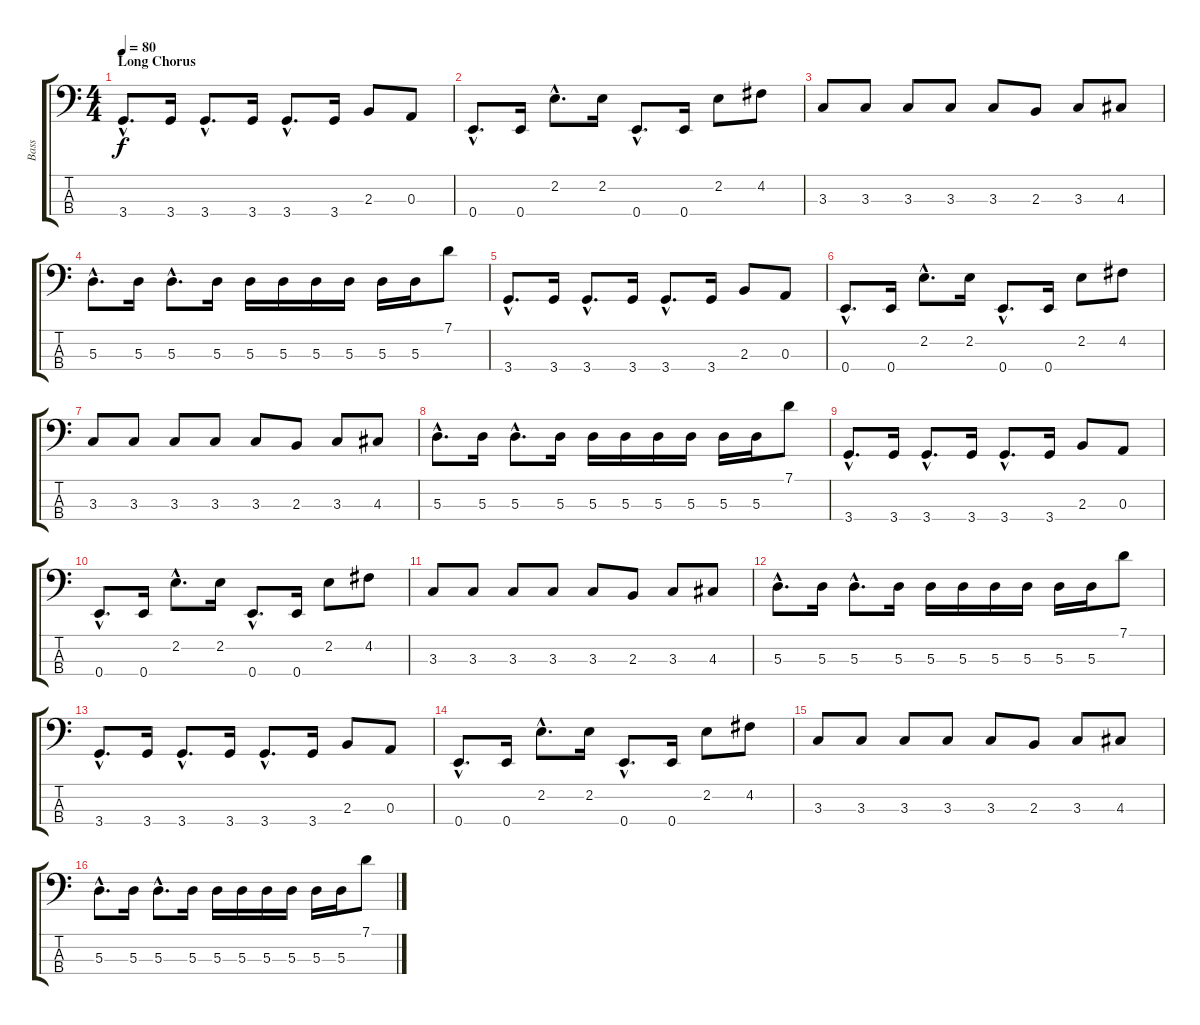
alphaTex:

\track ("Bass" "Bass") {instrument electricbassfinger}
\staff {score tabs}
\tuning (G2 D2 A1 E1) {hide}
\ts (4 4)
\section ("" "Long Chorus")
\tempo 80
\clef f4
\ks c
3.4{hac}.8{d dy f} 3.4.16 3.4{hac}.8{d} 3.4.16 3.4{hac}.8{d} 3.4.16 2.3.8 0.3.8 |
0.4{hac}.8{d} 0.4.16 2.2{hac}.8{d} 2.2.16 0.4{hac}.8{d} 0.4.16 2.2.8 4.2.8 |
3.3.8 3.3.8 3.3.8 3.3.8 3.3.8 2.3.8 3.3.8 4.3.8 |
5.3{hac}.8{d} 5.3.16 5.3{hac}.8{d} 5.3.16 5.3.16 5.3.16 5.3.16 5.3.16 5.3.16 5.3.16 7.1.8 |
3.4{hac}.8{d} 3.4.16 3.4{hac}.8{d} 3.4.16 3.4{hac}.8{d} 3.4.16 2.3.8 0.3.8 |
0.4{hac}.8{d} 0.4.16 2.2{hac}.8{d} 2.2.16 0.4{hac}.8{d} 0.4.16 2.2.8 4.2.8 |
3.3.8 3.3.8 3.3.8 3.3.8 3.3.8 2.3.8 3.3.8 4.3.8 |
5.3{hac}.8{d} 5.3.16 5.3{hac}.8{d} 5.3.16 5.3.16 5.3.16 5.3.16 5.3.16 5.3.16 5.3.16 7.1.8 |
3.4{hac}.8{d} 3.4.16 3.4{hac}.8{d} 3.4.16 3.4{hac}.8{d} 3.4.16 2.3.8 0.3.8 |
0.4{hac}.8{d} 0.4.16 2.2{hac}.8{d} 2.2.16 0.4{hac}.8{d} 0.4.16 2.2.8 4.2.8 |
3.3.8 3.3.8 3.3.8 3.3.8 3.3.8 2.3.8 3.3.8 4.3.8 |
5.3{hac}.8{d} 5.3.16 5.3{hac}.8{d} 5.3.16 5.3.16 5.3.16 5.3.16 5.3.16 5.3.16 5.3.16 7.1.8 |
3.4{hac}.8{d} 3.4.16 3.4{hac}.8{d} 3.4.16 3.4{hac}.8{d} 3.4.16 2.3.8 0.3.8 |
0.4{hac}.8{d} 0.4.16 2.2{hac}.8{d} 2.2.16 0.4{hac}.8{d} 0.4.16 2.2.8 4.2.8 |
3.3.8 3.3.8 3.3.8 3.3.8 3.3.8 2.3.8 3.3.8 4.3.8 |
5.3{hac}.8{d} 5.3.16 5.3{hac}.8{d} 5.3.16 5.3.16 5.3.16 5.3.16 5.3.16 5.3.16 5.3.16 7.1.8
